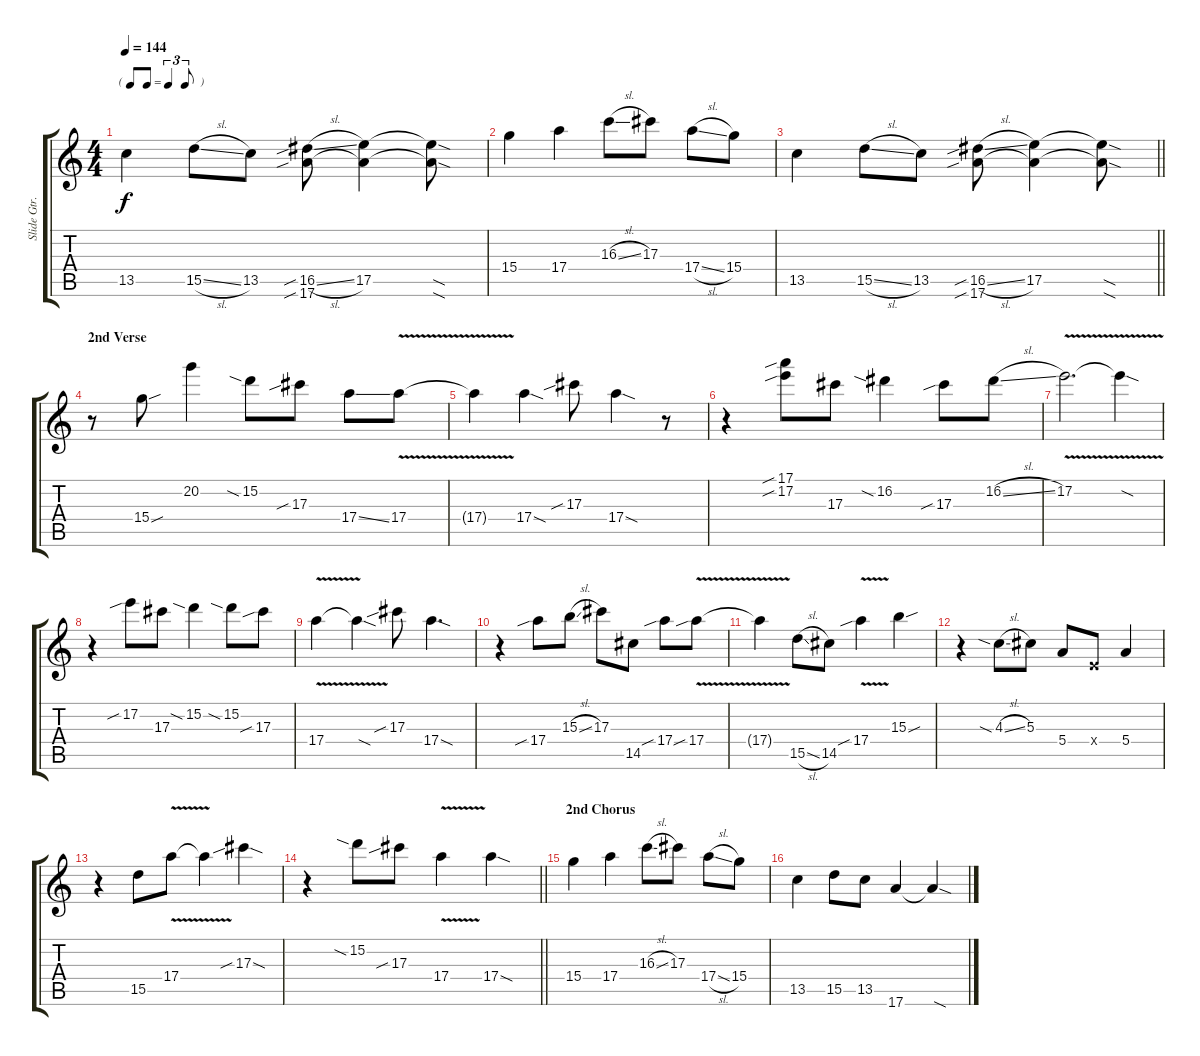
\track ("Slide Gtr." "Slide Gtr.") {instrument distortionguitar}
\staff {score tabs}
\tuning (E4 B3 Ab3 E3 B2 E2) {hide}
\ts (4 4)
\tf triplet8th
\tempo 144
\clef g2
\ks c
13.5.4{dy f} 15.5{sl}.8 13.5.8 (16.5{sib sl} 17.6{sib}).8 (17.5 17.6{t}).4 (17.5{sod t} 17.6{sod t}).8 |
15.4.4 17.4.4 16.3{sl}.8 17.3.8 17.4{sl}.8 15.4.8 |
\barLineRight lightlight
13.5.4 15.5{sl}.8 13.5.8 (16.5{sib sl} 17.6{sib}).8 (17.5 17.6{t}).4 (17.5{sod t} 17.6{sod t}).8 |
\section ("" "2nd Verse")
r.8 15.4{sou}.8 20.2.4 15.2{sia}.8 17.3{sib}.8 17.4{ss}.8 17.4{v}.8 |
17.4{t}.4 17.4{sod}.4 17.3{sib}.8 17.4{sod}.4 r.8 |
r.4 (17.1{sib} 17.2{sib}).8 17.3.8 16.2{sia}.4 17.3{sib}.8 16.2{sl}.8 |
17.2{v}.2{d} 17.2{sod t}.4 |
r.4 17.2{sib}.8 17.3.8 15.2{sia}.4 15.2{sia}.8 17.3{sib}.8 |
17.4{v}.4 17.4{sod t}.4 17.3{sib}.8 17.4{sod}.4{d} |
r.4 17.4{sib}.8 15.3{sl}.8 17.3.8 14.5.8 17.4{sib}.8 17.4{v sib}.8 |
17.4{t}.4 15.5{sl}.8 14.5.8 17.4{v sib}.4 15.3{sou}.4 |
r.4 4.3{sia sl}.8 5.3.8 5.4.8 0.4{x}.8 5.4.4 |
r.4 15.5.8 17.4{v}.8 17.4{t}.4 17.3{sib sod}.4 |
\barLineRight lightlight
r.4 15.2{sia}.8 17.3{sib}.8 17.4{v}.4 17.4{sod}.4 |
\section ("" "2nd Chorus")
15.4.4 17.4.4 16.3{sl}.8 17.3.8 17.4{sl}.8 15.4.8 |
13.5.4 15.5.8 13.5.8 17.6.4 17.6{sod t}.4
